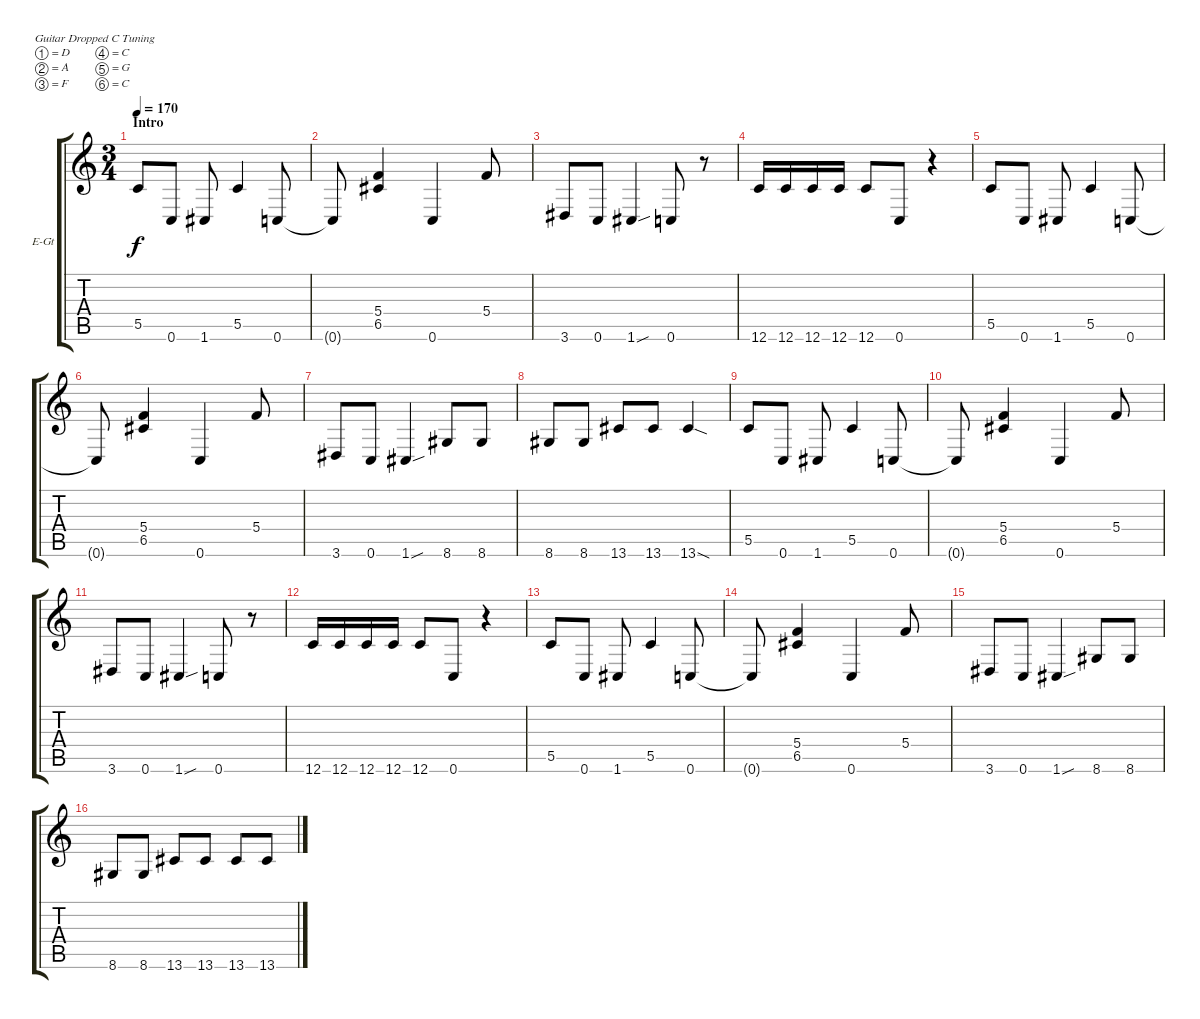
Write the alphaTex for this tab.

\defaultSystemsLayout 4
\bracketExtendMode groupsimilarinstruments
\firstSystemTrackNameOrientation horizontal
\otherSystemsTrackNameOrientation horizontal
\track ("Alex" "E-Gt") {instrument distortionguitar}
\staff {score tabs}
\tuning (D4 A3 F3 C3 G2 C2)
\ts (3 4)
\section ("" "Intro")
\tempo 170
\clef g2
\ks c
5.5.8{dy f instrument distortionguitar} 0.6.8 1.6.8 5.5.4 0.6.8 |
0.6{t}.8 (6.5 5.4).4 0.6.4 5.4.8 |
3.6.8 0.6.8 1.6{sou}.4 0.6.8 r.8 |
12.6.16 12.6.16 12.6.16 12.6.16 12.6.8 0.6.8 r.4 |
5.5.8 0.6.8 1.6.8 5.5.4 0.6.8 |
0.6{t}.8 (6.5 5.4).4 0.6.4 5.4.8 |
3.6.8 0.6.8 1.6{sou}.4 8.6.8 8.6.8 |
8.6.8 8.6.8 13.6.8 13.6.8 13.6{sod}.4 |
5.5.8 0.6.8 1.6.8 5.5.4 0.6.8 |
0.6{t}.8 (6.5 5.4).4 0.6.4 5.4.8 |
3.6.8 0.6.8 1.6{sou}.4 0.6.8 r.8 |
12.6.16 12.6.16 12.6.16 12.6.16 12.6.8 0.6.8 r.4 |
5.5.8 0.6.8 1.6.8 5.5.4 0.6.8 |
0.6{t}.8 (6.5 5.4).4 0.6.4 5.4.8 |
3.6.8 0.6.8 1.6{sou}.4 8.6.8 8.6.8 |
8.6.8 8.6.8 13.6.8 13.6.8 13.6.8 13.6.8
